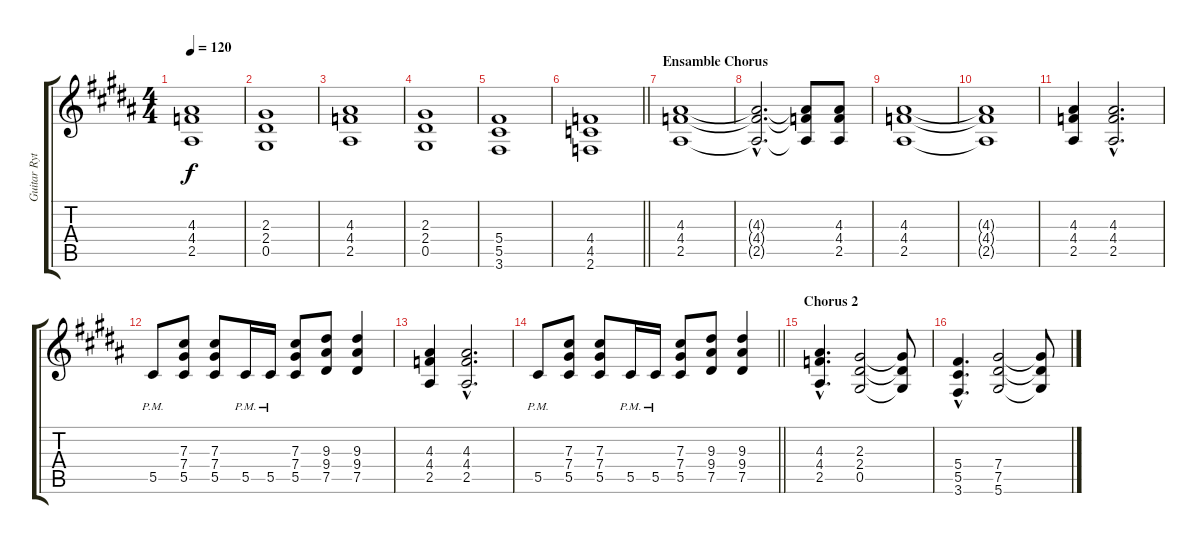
\track ("Guitar Rythm 1" "Guitar Ryt") {instrument distortionguitar}
\staff {score tabs}
\tuning (Eb4 Bb3 Gb3 Db3 Ab2 Eb2) {hide}
\ts (4 4)
\tempo 120
\clef g2
\ks b
(4.3 4.4 2.5).1{dy f} |
(2.3 2.4 0.5).1 |
(4.3 4.4 2.5).1 |
(2.3 2.4 0.5).1 |
(5.4 5.5 3.6).1 |
\barLineRight lightlight
(4.4 4.5 2.6).1 |
\section ("" "Ensamble Chorus")
(4.3 4.4 2.5).1 |
(4.3{hac t} 4.4{hac t} 2.5{hac t}).2{d} (4.3{t} 4.4{t} 2.5{t}).8 (4.3 4.4 2.5).8 |
(4.3 4.4 2.5).1 |
(4.3{t} 4.4{t} 2.5{t}).1 |
(4.3 4.4 2.5).4 (4.3{hac} 4.4{hac} 2.5{hac}).2{d} |
5.5{pm}.8 (7.3 7.4 5.5).8 (7.3 7.4 5.5).8 5.5{pm}.16 5.5{pm}.16 (7.3 7.4 5.5).8 (9.3 9.4 7.5).8 (9.3 9.4 7.5).4 |
(4.3 4.4 2.5).4 (4.3{hac} 4.4{hac} 2.5{hac}).2{d} |
\barLineRight lightlight
5.5{pm}.8 (7.3 7.4 5.5).8 (7.3 7.4 5.5).8 5.5{pm}.16 5.5{pm}.16 (7.3 7.4 5.5).8 (9.3 9.4 7.5).8 (9.3 9.4 7.5).4 |
\section ("" "Chorus 2")
(4.3{hac} 4.4{hac} 2.5{hac}).4{d volume 8} (2.3 2.4 0.5).2 (2.3{t} 2.4{t} 0.5{t}).8 |
(5.4{hac} 5.5{hac} 3.6{hac}).4{d} (7.4 7.5 5.6).2 (7.4{t} 7.5{t} 5.6{t}).8
